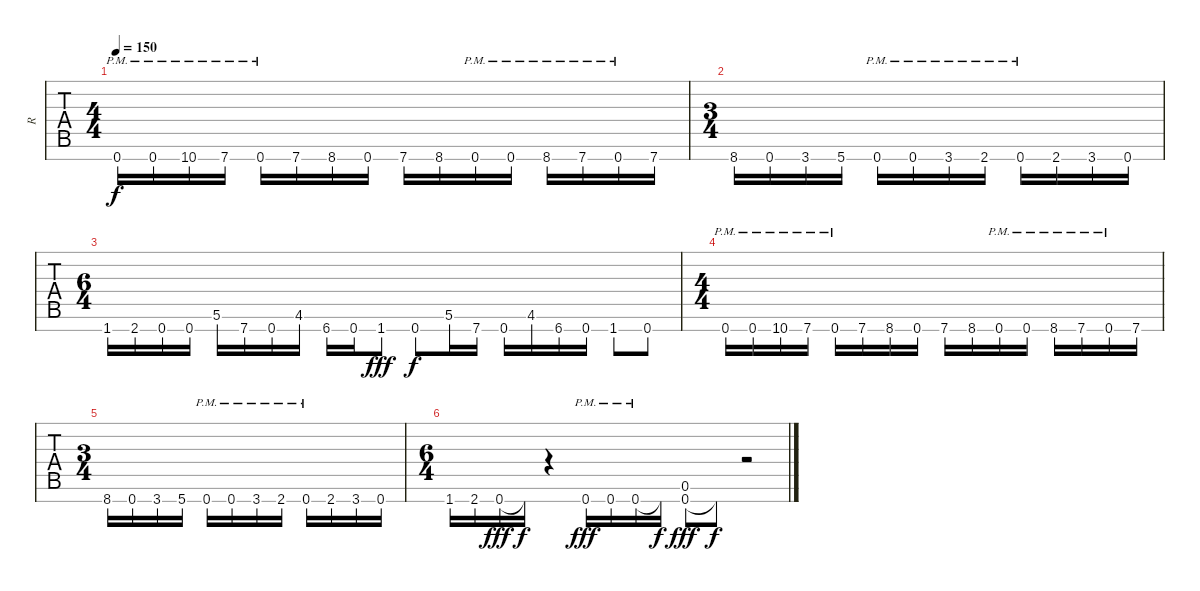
\track ("R" "R") {instrument distortionguitar}
\staff {tabs}
\tuning (E4 B3 G3 D3 A2 E2 A1) {hide}
\ts (4 4)
\tempo 150
\clef f4
\ks c
0.7{pm}.16{dy f} 0.7{pm}.16 10.7{pm}.16 7.7{pm}.16 0.7{pm}.16 7.7.16 8.7.16 0.7.16 7.7.16 8.7.16 0.7{pm}.16 0.7{pm}.16 8.7{pm}.16 7.7{pm}.16 0.7{pm}.16 7.7.16 |
\ts (3 4)
8.7.16 0.7.16 3.7.16 5.7.16 0.7{pm}.16 0.7{pm}.16 3.7{pm}.16 2.7{pm}.16 0.7{pm}.16 2.7.16 3.7.16 0.7.16 |
\ts (6 4)
1.7.16 2.7.16 0.7.16 0.7.16 5.6.16 7.7.16 0.7.16 4.6.16 6.7.16 0.7.16 1.7{hac}.8{dy fff} 0.7.8{dy f} 5.6.16 7.7.16 0.7.16 4.6.16 6.7.16 0.7.16 1.7.8 0.7.8 |
\ts (4 4)
0.7{pm}.16 0.7{pm}.16 10.7{pm}.16 7.7{pm}.16 0.7{pm}.16 7.7.16 8.7.16 0.7.16 7.7.16 8.7.16 0.7{pm}.16 0.7{pm}.16 8.7{pm}.16 7.7{pm}.16 0.7{pm}.16 7.7.16 |
\ts (3 4)
8.7.16 0.7.16 3.7.16 5.7.16 0.7{pm}.16 0.7{pm}.16 3.7{pm}.16 2.7{pm}.16 0.7{pm}.16 2.7.16 3.7.16 0.7.16 |
\ts (6 4)
1.7.16 2.7.16 0.7{hac}.16{dy fff} 0.7{t}.16{dy f} r.4 0.7{hac pm}.16{dy fff} 0.7{hac pm}.16 0.7{hac pm}.16 0.7{t}.16{dy f} (0.6{hac} 0.7{hac}).8{dy fff} 0.7{t}.8{dy f} r.2
